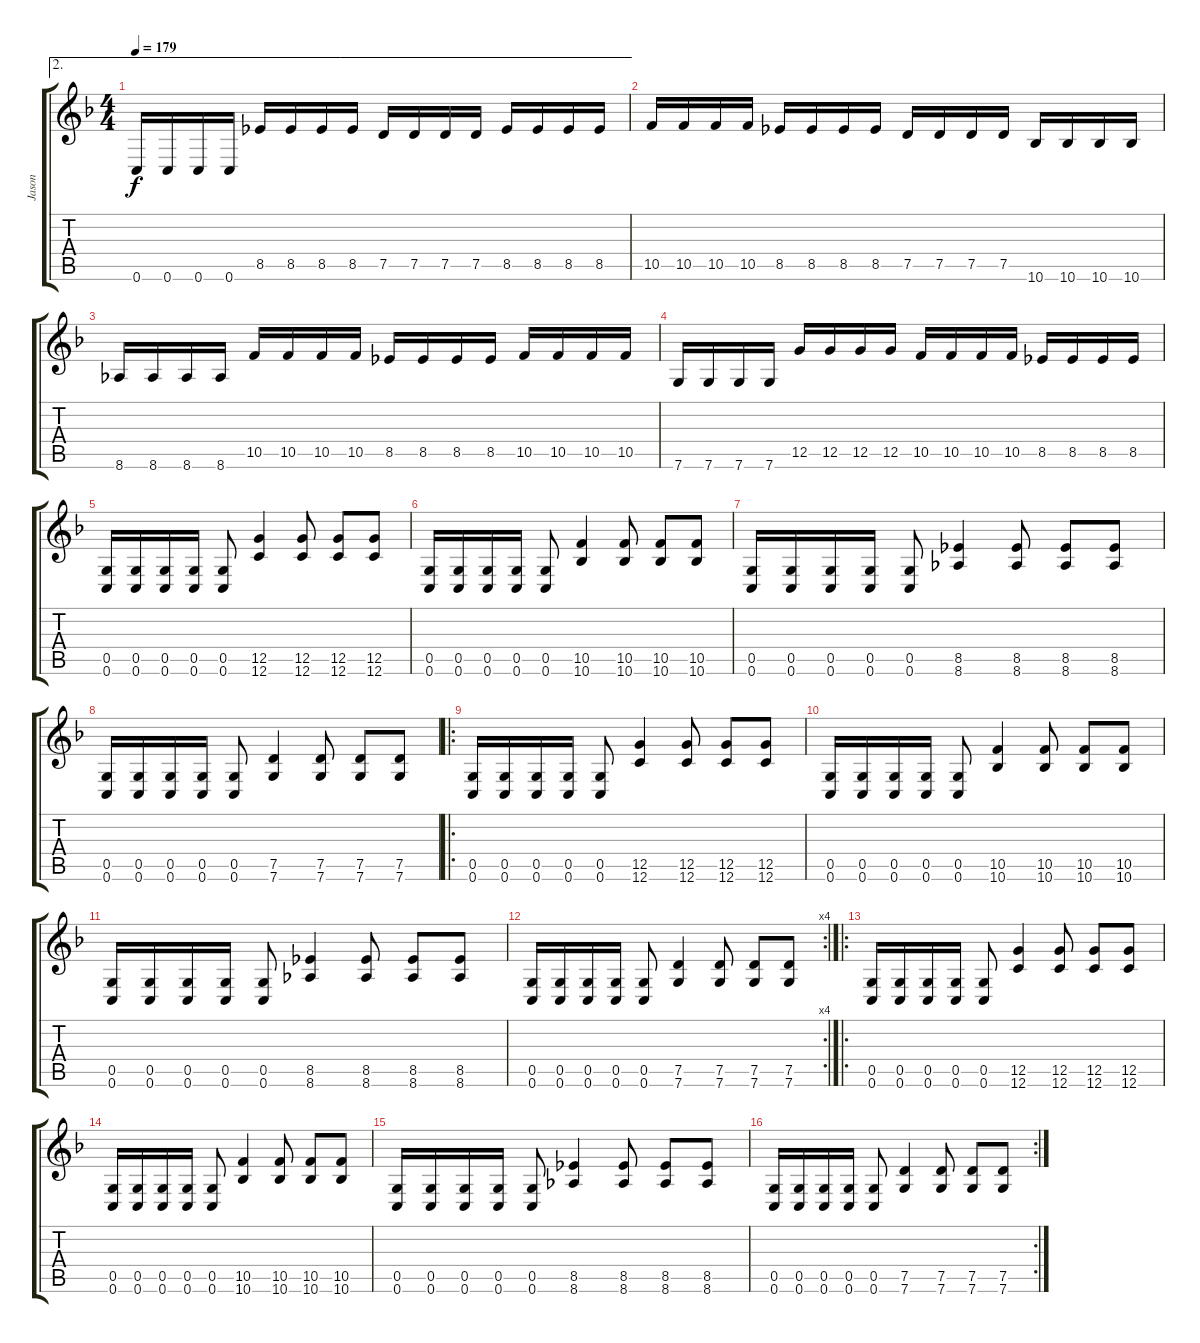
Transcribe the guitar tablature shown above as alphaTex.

\track ("Jason" "Jason") {instrument distortionguitar}
\staff {score tabs}
\tuning (D4 A3 F3 C3 G2 C2) {hide}
\ae 2
\ts (4 4)
\tempo 179
\clef g2
\ks f
0.6.16{dy f} 0.6.16 0.6.16 0.6.16 8.5.16 8.5.16 8.5.16 8.5.16 7.5.16 7.5.16 7.5.16 7.5.16 8.5.16 8.5.16 8.5.16 8.5.16 |
10.5.16 10.5.16 10.5.16 10.5.16 8.5.16 8.5.16 8.5.16 8.5.16 7.5.16 7.5.16 7.5.16 7.5.16 10.6.16 10.6.16 10.6.16 10.6.16 |
8.6.16 8.6.16 8.6.16 8.6.16 10.5.16 10.5.16 10.5.16 10.5.16 8.5.16 8.5.16 8.5.16 8.5.16 10.5.16 10.5.16 10.5.16 10.5.16 |
7.6.16 7.6.16 7.6.16 7.6.16 12.5.16 12.5.16 12.5.16 12.5.16 10.5.16 10.5.16 10.5.16 10.5.16 8.5.16 8.5.16 8.5.16 8.5.16 |
(0.5 0.6).16{volume 13} (0.5 0.6).16 (0.5 0.6).16 (0.5 0.6).16 (0.5 0.6).8 (12.5 12.6).4 (12.5 12.6).8 (12.5 12.6).8 (12.5 12.6).8 |
(0.5 0.6).16 (0.5 0.6).16 (0.5 0.6).16 (0.5 0.6).16 (0.5 0.6).8 (10.5 10.6).4 (10.5 10.6).8 (10.5 10.6).8 (10.5 10.6).8 |
(0.5 0.6).16 (0.5 0.6).16 (0.5 0.6).16 (0.5 0.6).16 (0.5 0.6).8 (8.5 8.6).4 (8.5 8.6).8 (8.5 8.6).8 (8.5 8.6).8 |
(0.5 0.6).16 (0.5 0.6).16 (0.5 0.6).16 (0.5 0.6).16 (0.5 0.6).8 (7.5 7.6).4 (7.5 7.6).8 (7.5 7.6).8 (7.5 7.6).8 |
\ro
(0.5 0.6).16 (0.5 0.6).16 (0.5 0.6).16 (0.5 0.6).16 (0.5 0.6).8 (12.5 12.6).4 (12.5 12.6).8 (12.5 12.6).8 (12.5 12.6).8 |
(0.5 0.6).16 (0.5 0.6).16 (0.5 0.6).16 (0.5 0.6).16 (0.5 0.6).8 (10.5 10.6).4 (10.5 10.6).8 (10.5 10.6).8 (10.5 10.6).8 |
(0.5 0.6).16 (0.5 0.6).16 (0.5 0.6).16 (0.5 0.6).16 (0.5 0.6).8 (8.5 8.6).4 (8.5 8.6).8 (8.5 8.6).8 (8.5 8.6).8 |
\rc 4
(0.5 0.6).16 (0.5 0.6).16 (0.5 0.6).16 (0.5 0.6).16 (0.5 0.6).8 (7.5 7.6).4 (7.5 7.6).8 (7.5 7.6).8 (7.5 7.6).8 |
\ro
(0.5 0.6).16 (0.5 0.6).16 (0.5 0.6).16 (0.5 0.6).16 (0.5 0.6).8 (12.5 12.6).4 (12.5 12.6).8 (12.5 12.6).8 (12.5 12.6).8 |
(0.5 0.6).16 (0.5 0.6).16 (0.5 0.6).16 (0.5 0.6).16 (0.5 0.6).8 (10.5 10.6).4 (10.5 10.6).8 (10.5 10.6).8 (10.5 10.6).8 |
(0.5 0.6).16 (0.5 0.6).16 (0.5 0.6).16 (0.5 0.6).16 (0.5 0.6).8 (8.5 8.6).4 (8.5 8.6).8 (8.5 8.6).8 (8.5 8.6).8 |
\rc 2
(0.5 0.6).16 (0.5 0.6).16 (0.5 0.6).16 (0.5 0.6).16 (0.5 0.6).8 (7.5 7.6).4 (7.5 7.6).8 (7.5 7.6).8 (7.5 7.6).8
